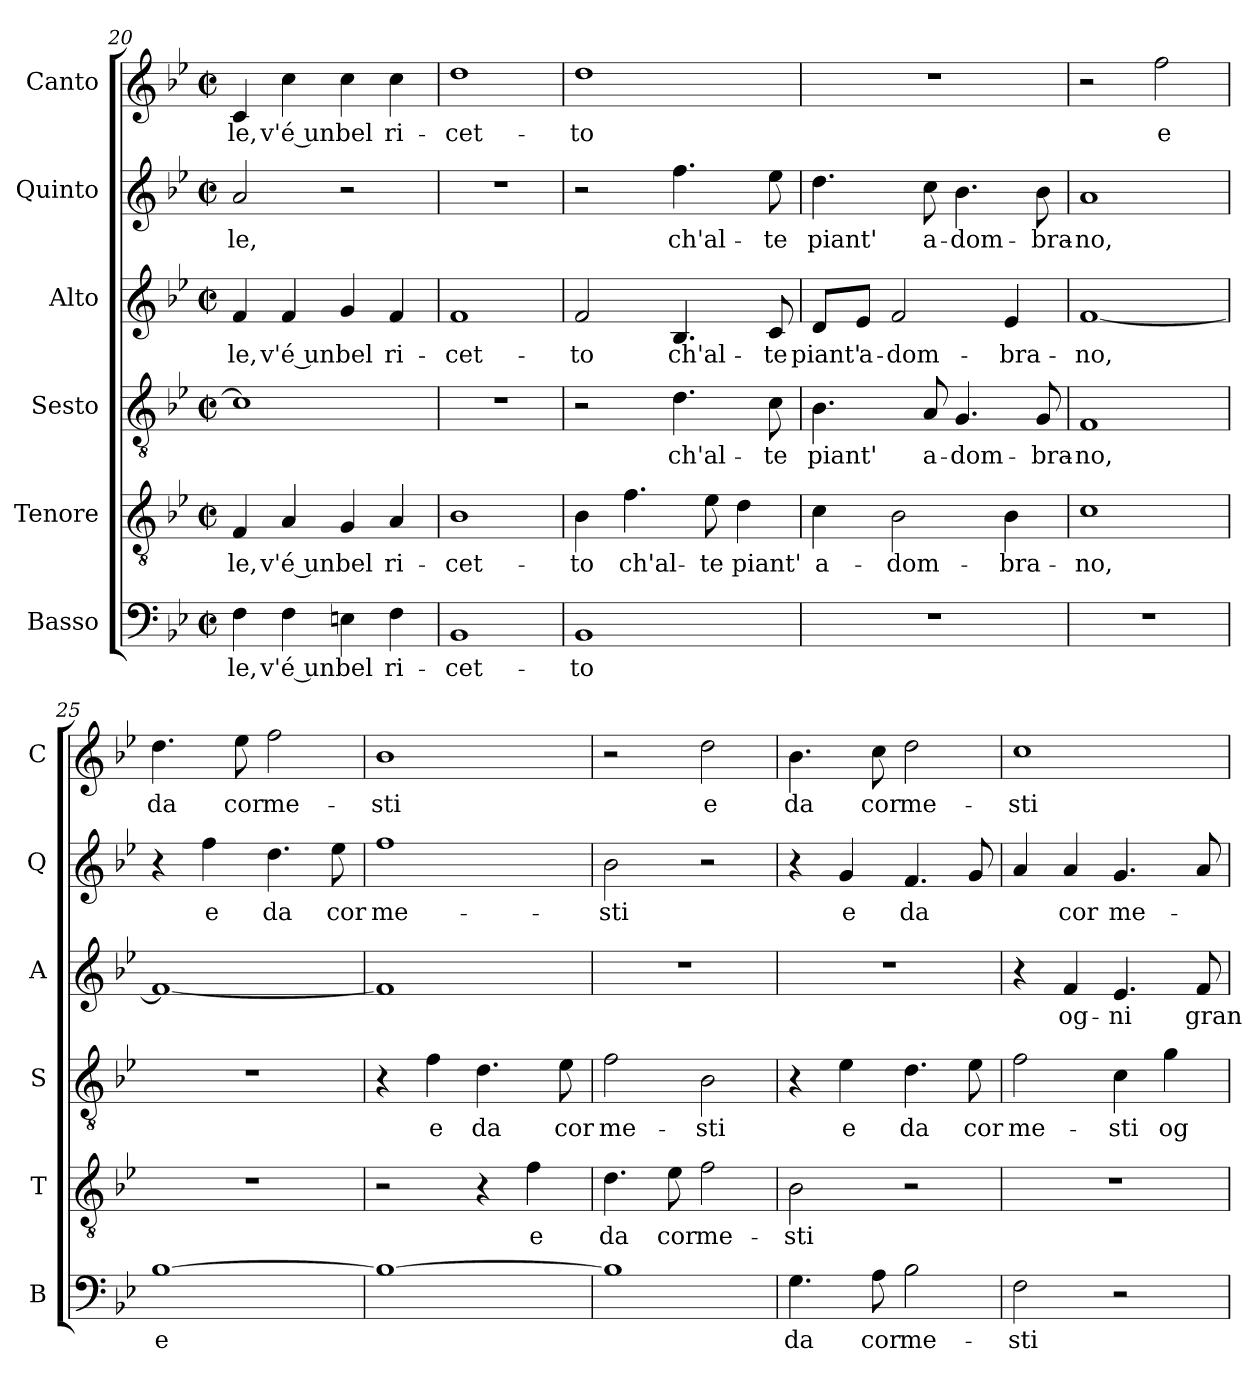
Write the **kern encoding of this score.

**kern	**text	**kern	**text	**kern	**text	**kern	**text	**kern	**text	**kern	**text
*part6	*part6	*part5	*part5	*part4	*part4	*part3	*part3	*part2	*part2	*part1	*part1
*staff6	*staff6	*staff5	*staff5	*staff4	*staff4	*staff3	*staff3	*staff2	*staff2	*staff1	*staff1
*I"Basso	*	*I"Tenore	*	*I"Sesto	*	*I"Alto	*	*I"Quinto	*	*I"Canto	*
*I'B	*	*I'T	*	*I'S	*	*I'A	*	*I'Q	*	*I'C	*
!!LO:LB:g=z
*clefF4	*	*clefGv2	*	*clefGv2	*	*clefG2	*	*clefG2	*	*clefG2	*
*k[b-e-]	*	*k[b-e-]	*	*k[b-e-]	*	*k[b-e-]	*	*k[b-e-]	*	*k[b-e-]	*
*B-:	*	*B-:	*	*B-:	*	*B-:	*	*B-:	*	*B-:	*
*M2/2	*	*M2/2	*	*M2/2	*	*M2/2	*	*M2/2	*	*M2/2	*
*met(c|)	*	*met(c|)	*	*met(c|)	*	*met(c|)	*	*met(c|)	*	*met(c|)	*
=20	=20	=20	=20	=20	=20	=20	=20	=20	=20	=20	=20
!	!LO:LY:b	!	!LO:LY:b	!	!	!	!LO:LY:b	!	!LO:LY:b	!	!LO:LY:b
4F\	-le,	4F/	-le,	1c]	.	4f/	-le,	2a/	-le,	4c/	-le,
!	!LO:LY:b	!	!LO:LY:b	!	!	!	!LO:LY:b	!	!	!	!LO:LY:b
4F\	v'é un	4A/	v'é un	.	.	4f/	v'é un	.	.	4cc\	v'é un
!	!LO:LY:b	!	!LO:LY:b	!	!	!	!LO:LY:b	!	!	!	!LO:LY:b
4En\	bel	4G/	bel	.	.	4g/	bel	2r	.	4cc\	bel
!	!LO:LY:b	!	!LO:LY:b	!	!	!	!LO:LY:b	!	!	!	!LO:LY:b
4F\	ri-	4A/	ri-	.	.	4f/	ri-	.	.	4cc\	ri-
=21	=21	=21	=21	=21	=21	=21	=21	=21	=21	=21	=21
!	!LO:LY:b	!	!LO:LY:b	!	!	!	!LO:LY:b	!	!	!	!LO:LY:b
1BB-	-cet-	1B-	-cet-	1r	.	1f	-cet-	1r	.	1dd	-cet-
=22	=22	=22	=22	=22	=22	=22	=22	=22	=22	=22	=22
!	!LO:LY:b	!	!LO:LY:b	!	!	!	!LO:LY:b	!	!	!	!LO:LY:b
1BB-	-to	4B-\	-to	2r	.	2f/	-to	2r	.	1dd	-to
!	!	!	!LO:LY:b	!	!	!	!	!	!	!	!
.	.	4.f\	ch'al-	.	.	.	.	.	.	.	.
!	!	!	!	!	!LO:LY:b	!	!LO:LY:b	!	!LO:LY:b	!	!
.	.	.	.	4.d\	ch'al-	4.B-/	ch'al-	4.ff\	ch'al-	.	.
!	!	!	!LO:LY:b	!	!	!	!	!	!	!	!
.	.	8e-\	-te	.	.	.	.	.	.	.	.
!	!	!	!LO:LY:b	!	!	!	!	!	!	!	!
.	.	4d\	piant'	.	.	.	.	.	.	.	.
!	!	!	!	!	!LO:LY:b	!	!LO:LY:b	!	!LO:LY:b	!	!
.	.	.	.	8c\	-te	8c/	-te	8ee-\	-te	.	.
=23	=23	=23	=23	=23	=23	=23	=23	=23	=23	=23	=23
!	!	!	!LO:LY:b	!	!LO:LY:b	!	!LO:LY:b	!	!LO:LY:b	!	!
1r	.	4c\	a-	4.B-\	piant'	8d/L	piant'	4.dd\	piant'	1r	.
!	!	!	!	!	!	!	!LO:LY:b	!	!	!	!
.	.	.	.	.	.	8e-/J	a-	.	.	.	.
!	!	!	!LO:LY:b	!	!	!	!LO:LY:b	!	!	!	!
.	.	2B-\	-dom-	.	.	2f/	-dom-	.	.	.	.
!	!	!	!	!	!LO:LY:b	!	!	!	!LO:LY:b	!	!
.	.	.	.	8A/	a-	.	.	8cc\	a-	.	.
!	!	!	!	!	!LO:LY:b	!	!	!	!LO:LY:b	!	!
.	.	.	.	4.G/	-dom-	.	.	4.b-\	-dom-	.	.
!	!	!	!LO:LY:b	!	!	!	!LO:LY:b	!	!	!	!
.	.	4B-\	-bra-	.	.	4e-/	-bra-	.	.	.	.
!	!	!	!	!	!LO:LY:b	!	!	!	!LO:LY:b	!	!
.	.	.	.	8G/	-bra-	.	.	8b-\	-bra-	.	.
!!LO:PB:g=z
=24	=24	=24	=24	=24	=24	=24	=24	=24	=24	=24	=24
!	!	!	!LO:LY:b	!	!LO:LY:b	!	!LO:LY:b	!	!LO:LY:b	!	!
1r	.	1c	-no,	1F	-no,	[1f	-no,	1a	-no,	2r	.
!	!	!	!	!	!	!	!	!	!	!	!LO:LY:b
.	.	.	.	.	.	.	.	.	.	2ff\	e
=25	=25	=25	=25	=25	=25	=25	=25	=25	=25	=25	=25
!	!LO:LY:b	!	!	!	!	!	!	!	!	!	!LO:LY:b
[1B-	e	1r	.	1r	.	1f_	.	4r	.	4.dd\	da
!	!	!	!	!	!	!	!	!	!LO:LY:b	!	!
.	.	.	.	.	.	.	.	4ff\	e	.	.
!	!	!	!	!	!	!	!	!	!	!	!LO:LY:b
.	.	.	.	.	.	.	.	.	.	8ee-\	cor
!	!	!	!	!	!	!	!	!	!LO:LY:b	!	!LO:LY:b
.	.	.	.	.	.	.	.	4.dd\	da	2ff\	me-
!	!	!	!	!	!	!	!	!	!LO:LY:b	!	!
.	.	.	.	.	.	.	.	8ee-\	cor	.	.
=26	=26	=26	=26	=26	=26	=26	=26	=26	=26	=26	=26
!	!	!	!	!	!	!	!	!	!LO:LY:b	!	!LO:LY:b
1B-_	.	2r	.	4r	.	1f]	.	1ff	me-	1b-	-sti
!	!	!	!	!	!LO:LY:b	!	!	!	!	!	!
.	.	.	.	4f\	e	.	.	.	.	.	.
!	!	!	!	!	!LO:LY:b	!	!	!	!	!	!
.	.	4r	.	4.d\	da	.	.	.	.	.	.
!	!	!	!LO:LY:b	!	!	!	!	!	!	!	!
.	.	4f\	e	.	.	.	.	.	.	.	.
!	!	!	!	!	!LO:LY:b	!	!	!	!	!	!
.	.	.	.	8e-\	cor	.	.	.	.	.	.
=27	=27	=27	=27	=27	=27	=27	=27	=27	=27	=27	=27
!	!	!	!LO:LY:b	!	!LO:LY:b	!	!	!	!LO:LY:b	!	!
1B-]	.	4.d\	da	2f\	me-	1r	.	2b-\	-sti	2r	.
!	!	!	!LO:LY:b	!	!	!	!	!	!	!	!
.	.	8e-\	cor	.	.	.	.	.	.	.	.
!	!	!	!LO:LY:b	!	!LO:LY:b	!	!	!	!	!	!LO:LY:b
.	.	2f\	me-	2B-\	-sti	.	.	2r	.	2dd\	e
=28	=28	=28	=28	=28	=28	=28	=28	=28	=28	=28	=28
!	!LO:LY:b	!	!LO:LY:b	!	!	!	!	!	!	!	!LO:LY:b
4.G\	da	2B-\	-sti	4r	.	1r	.	4r	.	4.b-\	da
!	!	!	!	!	!LO:LY:b	!	!	!	!LO:LY:b	!	!
.	.	.	.	4e-\	e	.	.	4g/	e	.	.
!	!LO:LY:b	!	!	!	!	!	!	!	!	!	!LO:LY:b
8A\	cor	.	.	.	.	.	.	.	.	8cc\	cor
!	!LO:LY:b	!	!	!	!LO:LY:b	!	!	!	!LO:LY:b	!	!LO:LY:b
2B-\	me-	2r	.	4.d\	da	.	.	4.f/	da	2dd\	me-
!	!	!	!	!	!LO:LY:b	!	!	!	!	!	!
.	.	.	.	8e-\	cor	.	.	8g/	.	.	.
!!LO:LB:g=z
=29	=29	=29	=29	=29	=29	=29	=29	=29	=29	=29	=29
!	!LO:LY:b	!	!	!	!LO:LY:b	!	!	!	!	!	!LO:LY:b
2F\	-sti	1r	.	2f\	me-	4r	.	4a/	.	1cc	-sti
!	!	!	!	!	!	!	!LO:LY:b	!	!LO:LY:b	!	!
.	.	.	.	.	.	4f/	og-	4a/	cor	.	.
!	!	!	!	!	!LO:LY:b	!	!LO:LY:b	!	!LO:LY:b	!	!
2r	.	.	.	4c\	-sti	4.e-/	-ni	4.g/	me-	.	.
!	!	!	!	!	!LO:LY:b	!	!	!	!	!	!
.	.	.	.	4g\	og-	.	.	.	.	.	.
!	!	!	!	!	!	!	!LO:LY:b	!	!	!	!
.	.	.	.	.	.	8f/	gran	8a/	.	.	.
=	=	=	=	=	=	=	=	=	=	=	=
*-	*-	*-	*-	*-	*-	*-	*-	*-	*-	*-	*-
